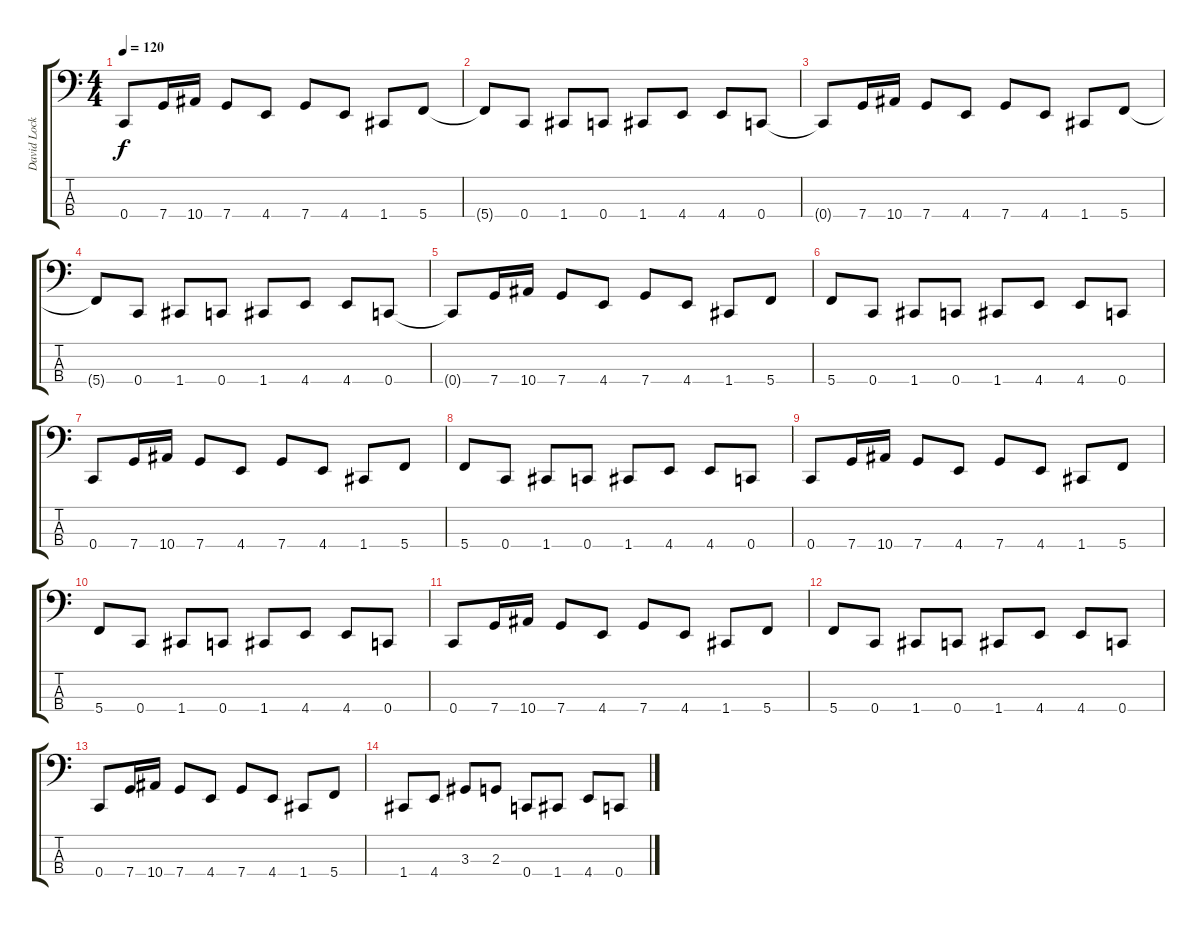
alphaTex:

\track ("David Lock (Bass)" "David Lock") {instrument electricbasspick}
\staff {score tabs}
\tuning (Eb2 Bb1 F1 C1) {hide}
\ts (4 4)
\tempo 120
\clef f4
\ks c
0.4{t}.8{dy f} 7.4.16 10.4.16 7.4.8 4.4.8 7.4.8 4.4.8 1.4.8 5.4.8 |
5.4{t}.8 0.4.8 1.4.8 0.4.8 1.4.8 4.4.8 4.4.8 0.4.8 |
0.4{t}.8 7.4.16 10.4.16 7.4.8 4.4.8 7.4.8 4.4.8 1.4.8 5.4.8 |
5.4{t}.8 0.4.8 1.4.8 0.4.8 1.4.8 4.4.8 4.4.8 0.4.8 |
0.4{t}.8 7.4.16 10.4.16 7.4.8 4.4.8 7.4.8 4.4.8 1.4.8 5.4.8 |
5.4.8 0.4.8 1.4.8 0.4.8 1.4.8 4.4.8 4.4.8 0.4.8 |
0.4.8 7.4.16 10.4.16 7.4.8 4.4.8 7.4.8 4.4.8 1.4.8 5.4.8 |
5.4.8 0.4.8 1.4.8 0.4.8 1.4.8 4.4.8 4.4.8 0.4.8 |
0.4.8 7.4.16 10.4.16 7.4.8 4.4.8 7.4.8 4.4.8 1.4.8 5.4.8 |
5.4.8 0.4.8 1.4.8 0.4.8 1.4.8 4.4.8 4.4.8 0.4.8 |
0.4.8 7.4.16 10.4.16 7.4.8 4.4.8 7.4.8 4.4.8 1.4.8 5.4.8 |
5.4.8 0.4.8 1.4.8 0.4.8 1.4.8 4.4.8 4.4.8 0.4.8 |
0.4.8 7.4.16 10.4.16 7.4.8 4.4.8 7.4.8 4.4.8 1.4.8 5.4.8 |
1.4.8 4.4.8 3.3.8 2.3.8 0.4.8 1.4.8 4.4.8 0.4.8
